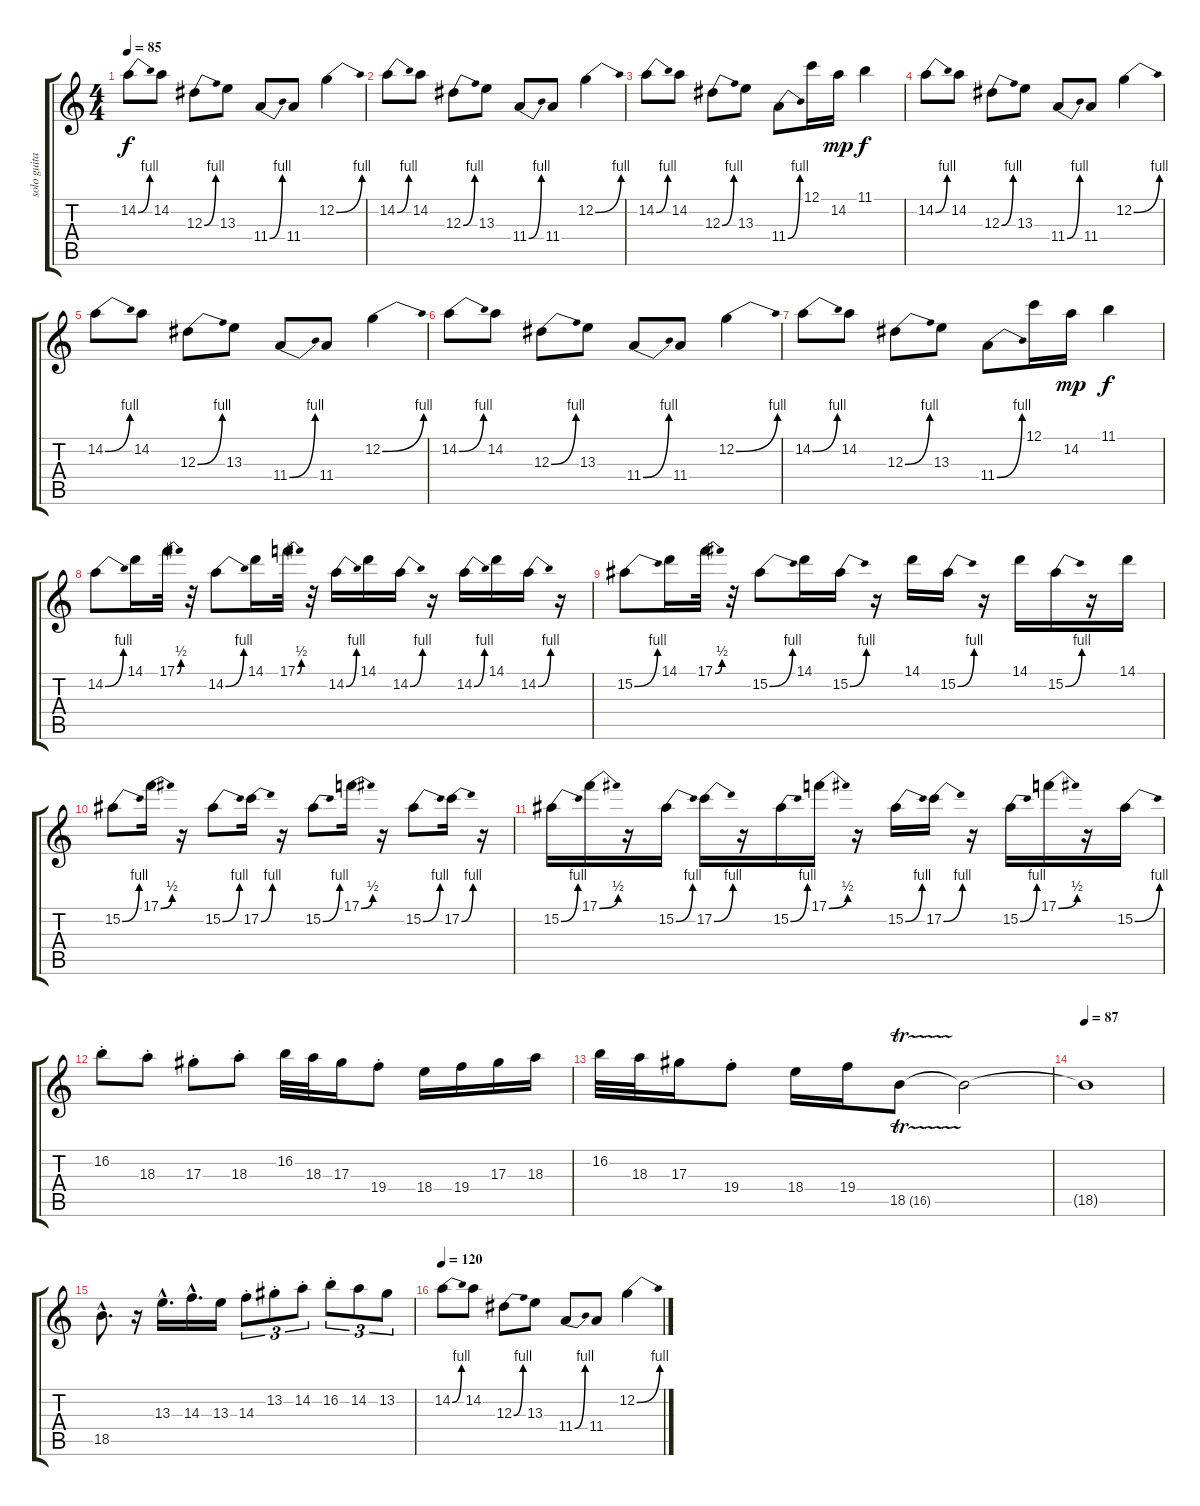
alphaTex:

\track ("solo guitar" "solo guita") {instrument overdrivenguitar}
\staff {score tabs}
\tuning (C4 G3 Eb3 Bb2 F2 C2) {hide}
\ts (4 4)
\tempo 85
\clef g2
\ks c
14.2{be (bend 0 0 60 4)}.8{dy f} 14.2.8 12.3{be (bend 0 0 60 4)}.8 13.3.8 11.4{be (bend 0 0 60 4)}.8 11.4.8 12.2{be (bend 0 0 60 4)}.4 |
14.2{be (bend 0 0 60 4)}.8 14.2.8 12.3{be (bend 0 0 60 4)}.8 13.3.8 11.4{be (bend 0 0 60 4)}.8 11.4.8 12.2{be (bend 0 0 60 4)}.4 |
14.2{be (bend 0 0 60 4)}.8 14.2.8 12.3{be (bend 0 0 60 4)}.8 13.3.8 11.4{be (bend 0 0 60 4)}.8 12.1.16 14.2.16{dy mp} 11.1.4{dy f} |
14.2{be (bend 0 0 60 4)}.8 14.2.8 12.3{be (bend 0 0 60 4)}.8 13.3.8 11.4{be (bend 0 0 60 4)}.8 11.4.8 12.2{be (bend 0 0 60 4)}.4 |
14.2{be (bend 0 0 60 4)}.8 14.2.8 12.3{be (bend 0 0 60 4)}.8 13.3.8 11.4{be (bend 0 0 60 4)}.8 11.4.8 12.2{be (bend 0 0 60 4)}.4 |
14.2{be (bend 0 0 60 4)}.8 14.2.8 12.3{be (bend 0 0 60 4)}.8 13.3.8 11.4{be (bend 0 0 60 4)}.8 11.4.8 12.2{be (bend 0 0 60 4)}.4 |
14.2{be (bend 0 0 60 4)}.8 14.2.8 12.3{be (bend 0 0 60 4)}.8 13.3.8 11.4{be (bend 0 0 60 4)}.8 12.1.16 14.2.16{dy mp} 11.1.4{dy f} |
14.2{be (bend 0 0 60 4)}.8 14.1.16 17.1{be (bend 0 0 60 2)}.32 r.32 14.2{be (bend 0 0 60 4)}.8 14.1.16 17.1{be (bend 0 0 60 2)}.32 r.32 14.2{be (bend 0 0 60 4)}.16 14.1.16 14.2{be (bend 0 0 60 4)}.16 r.16 14.2{be (bend 0 0 60 4)}.16 14.1.16 14.2{be (bend 0 0 60 4)}.16 r.16 |
15.2{be (bend 0 0 60 4)}.8 14.1.16 17.1{be (bend 0 0 60 2)}.32 r.32 15.2{be (bend 0 0 60 4)}.8 14.1.16 15.2{be (bend 0 0 60 4)}.16 r.16 14.1.16 15.2{be (bend 0 0 60 4)}.16 r.16 14.1.16 15.2{be (bend 0 0 60 4)}.16 r.16 14.1.16 |
15.2{be (bend 0 0 60 4)}.8 17.1{be (bend 0 0 60 2)}.16 r.16 15.2{be (bend 0 0 60 4)}.8 17.2{be (bend 0 0 60 4)}.16 r.16 15.2{be (bend 0 0 60 4)}.8 17.1{be (bend 0 0 60 2)}.16 r.16 15.2{be (bend 0 0 60 4)}.8 17.2{be (bend 0 0 60 4)}.16 r.16 |
15.2{be (bend 0 0 60 4)}.16 17.1{be (bend 0 0 60 2)}.16 r.16 15.2{be (bend 0 0 60 4)}.16 17.2{be (bend 0 0 60 4)}.16 r.16 15.2{be (bend 0 0 60 4)}.16 17.1{be (bend 0 0 60 2)}.16 r.16 15.2{be (bend 0 0 60 4)}.16 17.2{be (bend 0 0 60 4)}.16 r.16 15.2{be (bend 0 0 60 4)}.16 17.1{be (bend 0 0 60 2)}.16 r.16 15.2{be (bend 0 0 60 4)}.16 |
16.2{st}.8 18.3{st}.8 17.3{st}.8 18.3{st}.8 16.2.32 18.3.32 17.3.16 19.4{st}.8 18.4.16 19.4.16 17.3.16 18.3.16 |
16.2.32 18.3.32 17.3.16 19.4{st}.8 18.4.16 19.4.16 18.5{tr (16 16)}.8 18.5{t}.2 |
\tempo 87
18.5{t}.1 |
18.5{hac}.8{d} r.16 13.3{hac}.16{d} 14.3{hac}.16{d} 13.3.16 14.3{st}.8{tu (3 2)} 13.2{st}.8{tu (3 2)} 14.2{st}.8{tu (3 2)} 16.2{st}.8{tu (3 2)} 14.2.8{tu (3 2)} 13.2.8{tu (3 2)} |
\section ("" "")
\tempo 120
14.2{be (bend 0 0 60 4)}.8 14.2.8 12.3{be (bend 0 0 60 4)}.8 13.3.8 11.4{be (bend 0 0 60 4)}.8 11.4.8 12.2{be (bend 0 0 60 4)}.4
